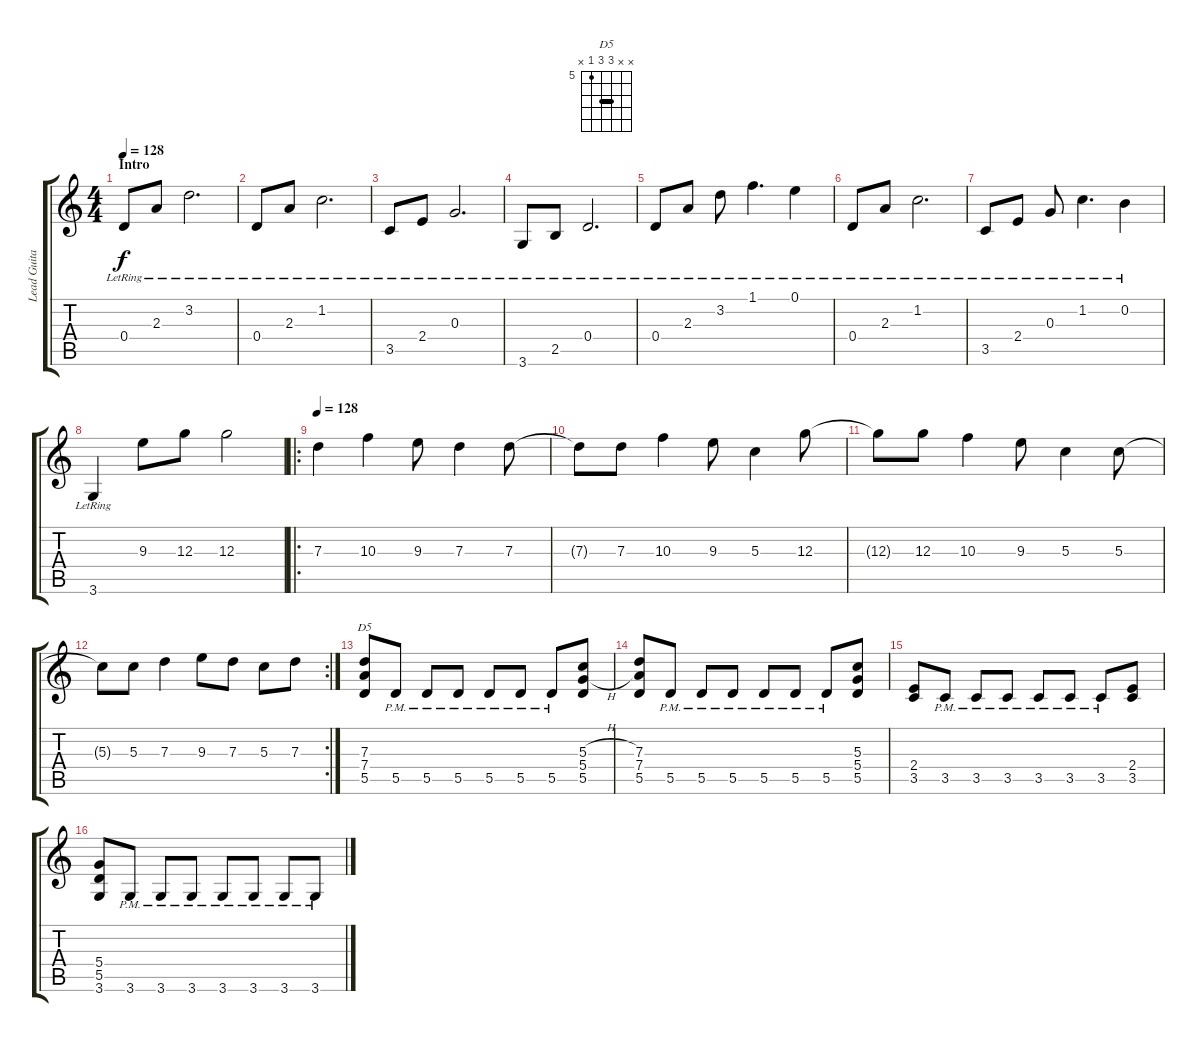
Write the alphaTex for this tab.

\track ("Lead Guitar" "Lead Guita") {instrument distortionguitar}
\staff {score tabs}
\tuning (E4 B3 G3 D3 A2 E2) {hide}
\chord ("D5" x x 7 7 5 x) {firstfret 5 barre 7}
\ts (4 4)
\section ("" "Intro")
\tempo 128
\tempo 123
\tempo 128
\clef g2
\ks c
0.4{lr}.8{dy f instrument distortionguitar} 2.3{lr}.8 3.2{lr}.2{d} |
0.4{lr}.8 2.3{lr}.8 1.2{lr}.2{d} |
3.5{lr}.8 2.4{lr}.8 0.3{lr}.2{d} |
3.6{lr}.8 2.5{lr}.8 0.4{lr}.2{d} |
0.4{lr}.8 2.3{lr}.8 3.2{lr}.8 1.1{lr}.4{d} 0.1{lr}.4 |
0.4{lr}.8 2.3{lr}.8 1.2{lr}.2{d} |
3.5{lr}.8 2.4{lr}.8 0.3{lr}.8 1.2{lr}.4{d} 0.2{lr}.4 |
3.6{lr}.4 9.3.8 12.3.8 12.3.2 |
\ro
\tempo 128
7.3.4 10.3.4 9.3.8 7.3.4 7.3.8 |
7.3{t}.8 7.3.8 10.3.4 9.3.8 5.3.4 12.3.8 |
12.3{t}.8 12.3.8 10.3.4 9.3.8 5.3.4 5.3.8 |
\rc 2
5.3{t}.8 5.3.8 7.3.4 9.3.8 7.3.8 5.3.8 7.3.8 |
(7.3 7.4 5.5).8{ch "D5"} 5.5{pm}.8 5.5{pm}.8 5.5{pm}.8 5.5{pm}.8 5.5{pm}.8 5.5{pm}.8 (5.3{h} 5.4{h} 5.5).8 |
(7.3 7.4 5.5).8 5.5{pm}.8 5.5{pm}.8 5.5{pm}.8 5.5{pm}.8 5.5{pm}.8 5.5{pm}.8 (5.3 5.4 5.5).8 |
(2.4 3.5).8 3.5{pm}.8 3.5{pm}.8 3.5{pm}.8 3.5{pm}.8 3.5{pm}.8 3.5{pm}.8 (2.4 3.5).8 |
(5.4 5.5 3.6).8 3.6{pm}.8 3.6{pm}.8 3.6{pm}.8 3.6{pm}.8 3.6{pm}.8 3.6{pm}.8 3.6{pm}.8
